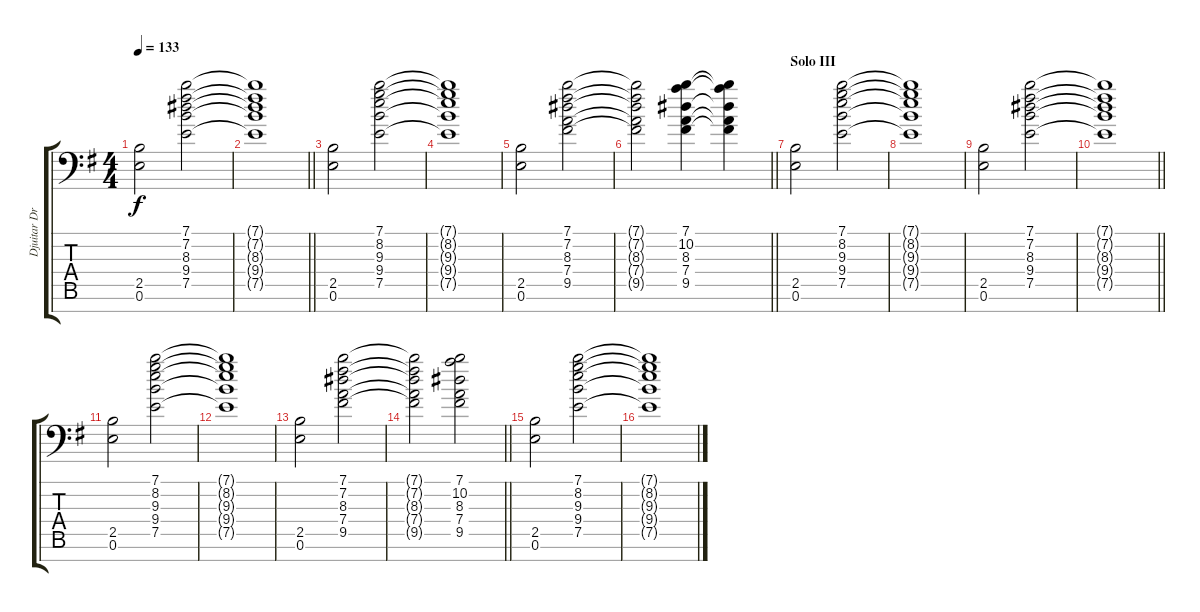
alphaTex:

\track ("Djuitar Dropped A" "Djuitar Dr") {instrument distortionguitar}
\staff {score tabs}
\tuning (E4 B3 G3 D3 A2 E2 A1) {hide}
\ts (4 4)
\tempo 133
\clef f4
\ks eminor
(2.5 0.6).2{dy f} (7.1 7.2 8.3 9.4 7.5).2 |
\barLineRight lightlight
(7.1{t} 7.2{t} 8.3{t} 9.4{t} 7.5{t}).1 |
(2.5 0.6).2 (7.1 8.2 9.3 9.4 7.5).2 |
(7.1{t} 8.2{t} 9.3{t} 9.4{t} 7.5{t}).1 |
(2.5 0.6).2 (7.1 7.2 8.3 7.4 9.5).2 |
\barLineRight lightlight
(7.1{t} 7.2{t} 8.3{t} 7.4{t} 9.5{t}).2 (7.1 10.2 8.3 7.4 9.5).4 (7.1{t} 10.2{t} 8.3{t} 7.4{t} 9.5{t}).4{balance 8} |
\section ("" "Solo III")
(2.5 0.6).2{instrument electricguitarjazz} (7.1 8.2 9.3 9.4 7.5).2 |
(7.1{t} 8.2{t} 9.3{t} 9.4{t} 7.5{t}).1 |
(2.5 0.6).2 (7.1 7.2 8.3 9.4 7.5).2 |
\barLineRight lightlight
(7.1{t} 7.2{t} 8.3{t} 9.4{t} 7.5{t}).1 |
(2.5 0.6).2 (7.1 8.2 9.3 9.4 7.5).2 |
(7.1{t} 8.2{t} 9.3{t} 9.4{t} 7.5{t}).1 |
(2.5 0.6).2 (7.1 7.2 8.3 7.4 9.5).2 |
\barLineRight lightlight
(7.1{t} 7.2{t} 8.3{t} 7.4{t} 9.5{t}).2 (7.1 10.2 8.3 7.4 9.5).2 |
(2.5 0.6).2 (7.1 8.2 9.3 9.4 7.5).2 |
(7.1{t} 8.2{t} 9.3{t} 9.4{t} 7.5{t}).1
